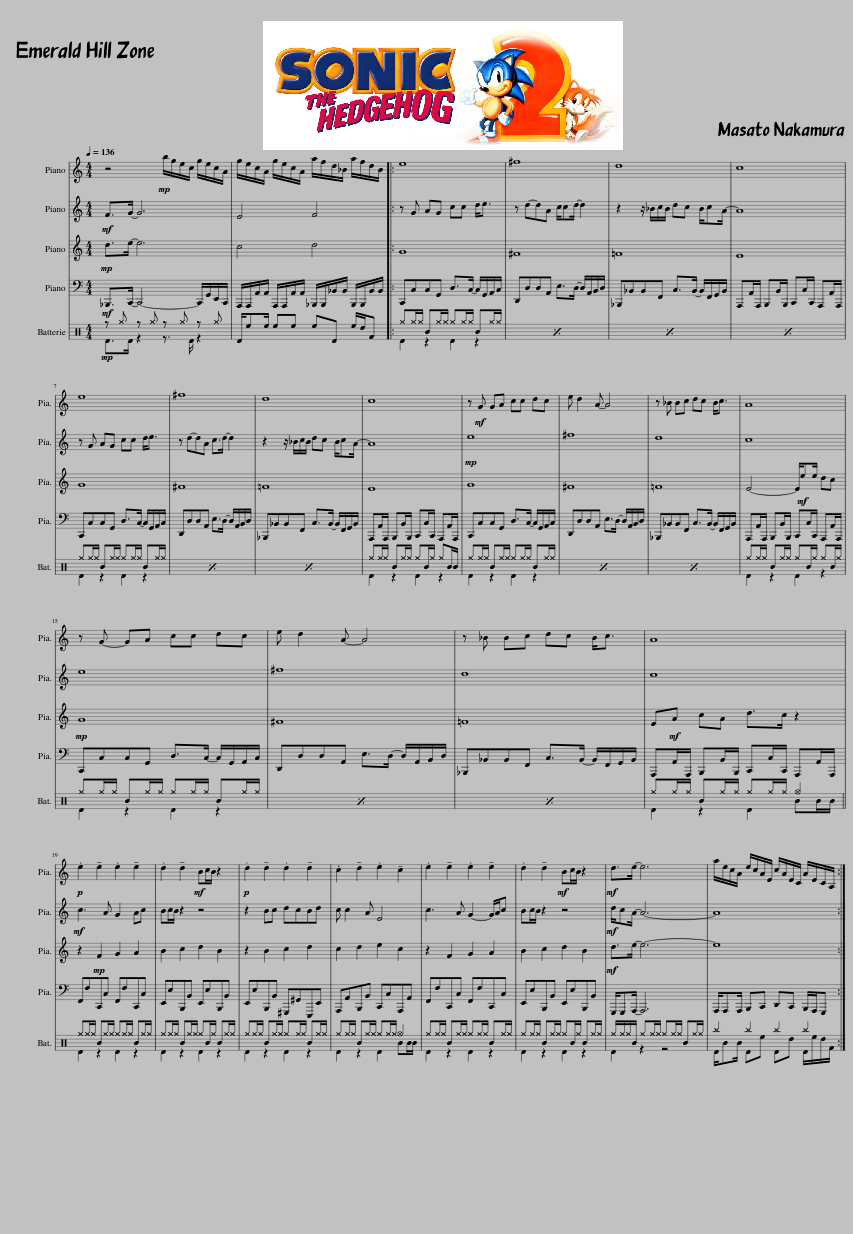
X:1
%%score 1 2 3 4 ( 5 6 )
L:1/8
Q:1/4=136
M:4/4
I:linebreak $
K:C
V:1 treble
V:2 treble
V:3 treble
V:4 bass
V:5 perc
K:none
V:6 perc
K:none
V:1
 z4!mp! b/g/e/c/ g/e/c/A/ | g/e/c/A/ g/e/c/A/ a/f/d/_B/ a/f/d/B/ |: e8 | ^f8 | d8 | %5
 c8 |$ e8 | ^f8 | d8 | c8 | %10
 z!mf! G GA cc dc | e d2 A- A4 | z _B Bc dc B<c | A8 |$ z G- GA cc dc | %15
 e d2 A- A4 | z _B Bc dc B<c | A8 |$!p! .e2 !tenuto!e2 .e2 !tenuto!e2 | .d2 !tenuto!d2!mf! Bc/B/ z2 | %20
!p! .d2 !tenuto!d2 .d2 !tenuto!d2 | .c2 !tenuto!d2 .e2 !tenuto!c2 | .e2 !tenuto!e2 .e2 !tenuto!e2 | .d2 !tenuto!d2!mf! Bc/B/ z2 |!mf! d>e- e6 | %25
 a/e/c/A/ e/c/A/E/ c/A/E/C/ A/E/C/A,/ :| %26
V:2
!mf! F>G- G6 | E4 F4 |: z G AG cc d<e | z d-dA c/cd/- d2 | z2 z/ _B/c/B/ dc B/cA/- | %5
 A8 |$ z G AG cc d<e | z d-dA c>d- d2 | z2 z/ _B/c/B/ dc B/cA/- | A8 | %10
!mp! e8 | ^f8 | d8 | c8 |$ e8 | %15
 ^f8 | d8 | c8 |$!mf! c3 A G2 Ac | Bc/B/ z2 z4 | %20
 z2 Bc dcBd | c c2 A E4 | c3 A G2- G/A/c | Bc/B/ z2 z4 |!mf! d/cA/- A6- | %25
 A8 :| %26
V:3
!mp! d>e- e6 | c4 d4 |: G8 | ^F8 | =F8 | %5
 E8 |$ G8 | ^F8 | =F8 | E8 | %10
 G8 | ^F8 | =F8 | E4- E/!mf!ee/ dc |$!mp! G8 | %15
 ^F8 | =F8 | E!mf!A cA d>c z2 |$ z2!mp! F2 G2 A2 | B2 c2 d2 B2 | %20
 z2 B2 c2 d2 | c2 d2 e2 c2 | z2 F2 G2 A2 | B2 c2 d2 B2 |!mf! d>e- e6- | %25
 e8 :| %26
V:4
!mf! _B,,,>C,,- C,,4- C,,/G,,/E,,/C,,/ | A,,,/A,,,/A,,/A,,/ A,,,/A,,,/A,,/A,,/ _B,,,/B,,,/_B,,/B,,/ B,,,/B,,,/B,,/B,,/ |: C,,C,C,G,, D,>C,- C,/G,,/A,,/C,/ | D,,D,D,A,, E,>D,- D,/A,,/B,,/D,/ | _B,,,_B,,B,,F,, C,>B,,- B,,/F,,/G,,/B,,/ | %5
 A,,,A,,/A,,,/ B,,,B,,/B,,,/ C,,C,/C,,/ A,,,A,,/A,,,/ |$ C,,C,C,G,, D,>C,- C,/G,,/A,,/C,/ | D,,D,D,A,, E,>D,- D,/A,,/B,,/D,/ | _B,,,_B,,B,,F,, C,>B,,- B,,/F,,/G,,/B,,/ | A,,,A,,/A,,,/ B,,,B,,/B,,,/ C,,C,/C,,/ A,,,A,,/A,,,/ | %10
 C,,C,C,G,, D,>C,- C,/G,,/A,,/C,/ | D,,D,D,A,, E,>D,- D,/A,,/B,,/D,/ | _B,,,_B,,B,,F,, C,>B,,- B,,/F,,/G,,/B,,/ | A,,,A,,/A,,,/ B,,,B,,/B,,,/ C,,C,/C,,/ A,,,A,,/A,,,/ |$ C,,C,C,G,, D,>C,- C,/G,,/A,,/C,/ | %15
 D,,D,D,A,, E,>D,- D,/A,,/B,,/D,/ | _B,,,_B,,B,,F,, C,>B,,- B,,/F,,/G,,/B,,/ | A,,,A,,/A,,,/ B,,,B,,/B,,,/ C,,C,/C,,/ A,,,A,,/A,,,/ |$ F,,F,C,,C, F,,F,C,,C, | E,,E,B,,,B,, E,,E,B,,,B,, | %20
 E,,E,B,,,B,, ^G,,,^G,,E,,,E,, | A,,,A,,B,,,B,, C,,C,A,,,A,, | F,,F,C,,C, F,,F,C,,C, | E,,E,B,,,B,, E,,E,B,,,B,, | G,,,/G,,,A,,,/- A,,,6 | %25
 A,,,/A,,,A,,,/ B,,,C,, D,,C,, B,,,/A,,,/G,,, :| %26
V:5
!mp! z ^g z ^g z ^g z ^g | D/ee/ ee eD e/d/F |: ^g^g/^g/ B^g/^g/ ^g^g/^g/ B^g/^g/ | x8 | x8 | %5
 x8 |$ ^g^g/^g/ B^g/^g/ ^g^g/^g/ B^g/^g/ | x8 | x8 | ^g^g/^g/ B^g/^g/ ^gB/^g/ ^gB/B/ | %10
 ^g^g/^g/ B^g/^g/ ^g^g/^g/ B^g/^g/ | x8 | x8 | ^g^g/^g/ B^g/^g/ ^gB/^g/ ^gB/^g/ |$ ^g^g/^g/ B^g/^g/ ^g^g/^g/ B^g/^g/ | %15
 x8 | x8 | ^g^g/^g/ B^g/^g/ ^g^g/^g/ _g2 |$ ^g^g/^g/ B^g/^g/ ^g^g/^g/ B^g/^g/ | ^g^g/^g/ B^g/^g/ ^gB/^g/ B^g/^g/ | %20
 ^g^g/^g/ B^g/^g/ ^g^g/^g/ B^g/^g/ | ^g^g/^g/ B^g/^g/ ^g^g/^g/ _g2 | ^g^g/^g/ B^g/^g/ ^g^g/^g/ B^g/^g/ | ^g^g/^g/ B^g/^g/ ^gB/^g/ B^g/^g/ | ^g/^g/^g/B/ ^g^g/^g/ ^g^g/^g/ B^g/^g/ | %25
 ^b2 ^b2 ^b2 ^b2 :| %26
V:6
 D>D z2 z3/2 D/ z2 | x8 |: D2 z2 D2 z2 | x8 | x8 | %5
 x8 |$ D2 z2 D2 z2 | x8 | x8 | D2 z2 D2 z2 | %10
 D2 z2 D2 z2 | x8 | x8 | D2 z2 D2 z2 |$ D2 z2 D2 z2 | %15
 x8 | x8 | D2 z2 D2 BB/B/ |$ D2 z2 D2 z2 | D2 z2 D2 z2 | %20
 D2 z2 D2 z2 | D2 z2 D2 BB/B/ | D2 z2 D2 z2 | D2 z2 D2 z2 | D2 z2 z4 | %25
 D/BB/ De Dd D/e/d/F/ :| %26
